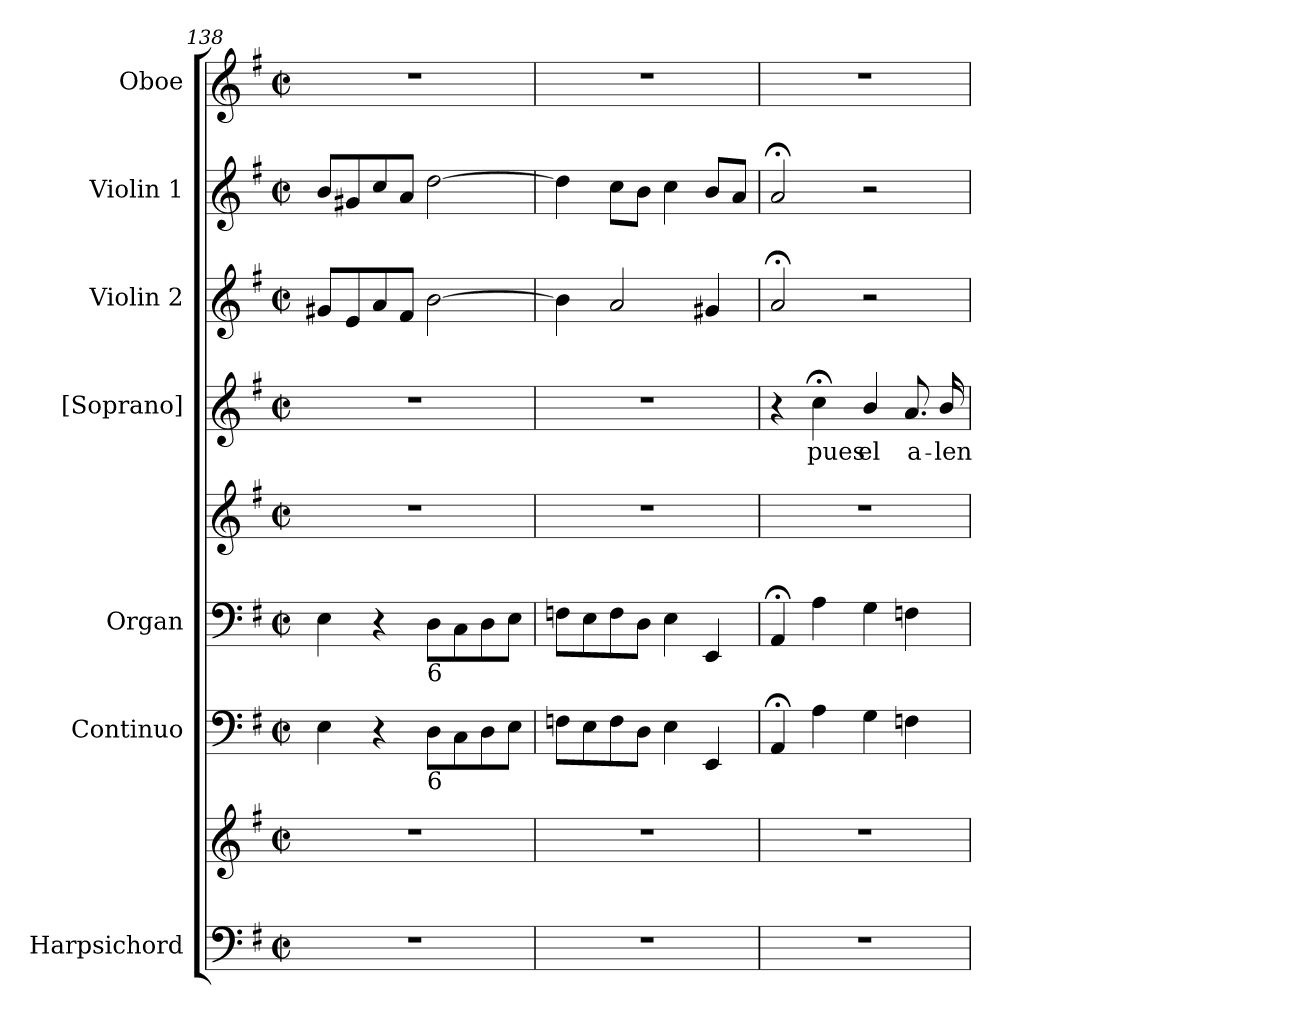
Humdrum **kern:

**kern	**kern	**kern	**kern	**kern	**kern	**text	**kern	**kern	**kern
*part7	*part7	*part6	*part5	*part5	*part4	*part4	*part3	*part2	*part1
*staff9	*staff8	*staff7	*staff6	*staff5	*staff4	*staff4	*staff3	*staff2	*staff1
*I"Harpsichord	*	*I"Continuo	*I"Organ	*	*I"[Soprano]	*	*I"Violin 2	*I"Violin 1	*I"Oboe
*	*	*I'Cont.	*I'Org.	*	*I'S.	*	*I'Vln. 2	*I'Vln. 1	*I'Ob.
*clefF4	*clefG2	*clefF4	*clefF4	*clefG2	*clefG2	*	*clefG2	*clefG2	*clefG2
*k[f#]	*k[f#]	*k[f#]	*k[f#]	*k[f#]	*k[f#]	*	*k[f#]	*k[f#]	*k[f#]
*G:	*G:	*G:	*G:	*G:	*G:	*	*G:	*G:	*G:
*M2/2	*M2/2	*M2/2	*M2/2	*M2/2	*M2/2	*	*M2/2	*M2/2	*M2/2
*met(c|)	*met(c|)	*met(c|)	*met(c|)	*met(c|)	*met(c|)	*	*met(c|)	*met(c|)	*met(c|)
=138	=138	=138	=138	=138	=138	=138	=138	=138	=138
1r	1r	4Ei\	4Ei\	1r	1r	.	8g#Xi/L	8bi/L	1r
.	.	.	.	.	.	.	8ei/	8g#Xi/	.
.	.	4r	4r	.	.	.	8ai/	8cci/	.
.	.	.	.	.	.	.	8f#i/J	8ai/J	.
!	!	!	!LO:TX:b:t=6	!	!	!	!	!	!
!	!	!LO:TX:b:t=6	!	!	!	!	!	!	!
.	.	8Di\L	8Di\L	.	.	.	[2bi\	[2ddi\	.
.	.	8Ci\	8Ci\	.	.	.	.	.	.
.	.	8Di\	8Di\	.	.	.	.	.	.
.	.	8Ei\J	8Ei\J	.	.	.	.	.	.
=139	=139	=139	=139	=139	=139	=139	=139	=139	=139
1r	1r	8Fni\L	8Fni\L	1r	1r	.	4bi\]	4ddi\]	1r
.	.	8Ei\	8Ei\	.	.	.	.	.	.
.	.	8Fi\	8Fi\	.	.	.	2ai/	8cci\L	.
.	.	8Di\J	8Di\J	.	.	.	.	8bi\J	.
.	.	4Ei\	4Ei\	.	.	.	.	4cci\	.
.	.	4EEi/	4EEi/	.	.	.	4g#Xi/	8bi/L	.
.	.	.	.	.	.	.	.	8ai/J	.
=140	=140	=140	=140	=140	=140	=140	=140	=140	=140
1r	1r	4AA;i/	4AA;i/	1r	4r	.	2a;i/	2a;i/	1r
!	!	!	!	!	!	!LO:LY:b:color=#000000	!	!	!
.	.	4Ai\	4Ai\	.	4cc;i\	pues	.	.	.
!	!	!	!	!	!	!LO:LY:b:color=#000000	!	!	!
.	.	4Gi\	4Gi\	.	4bi/	el	2r	2r	.
!	!	!	!	!	!	!LO:LY:b:color=#000000	!	!	!
.	.	4Fni\	4Fni\	.	8.ai/	a-	.	.	.
!	!	!	!	!	!	!LO:LY:b:color=#000000	!	!	!
.	.	.	.	.	16bi/	-len-	.	.	.
=	=	=	=	=	=	=	=	=	=
*-	*-	*-	*-	*-	*-	*-	*-	*-	*-
